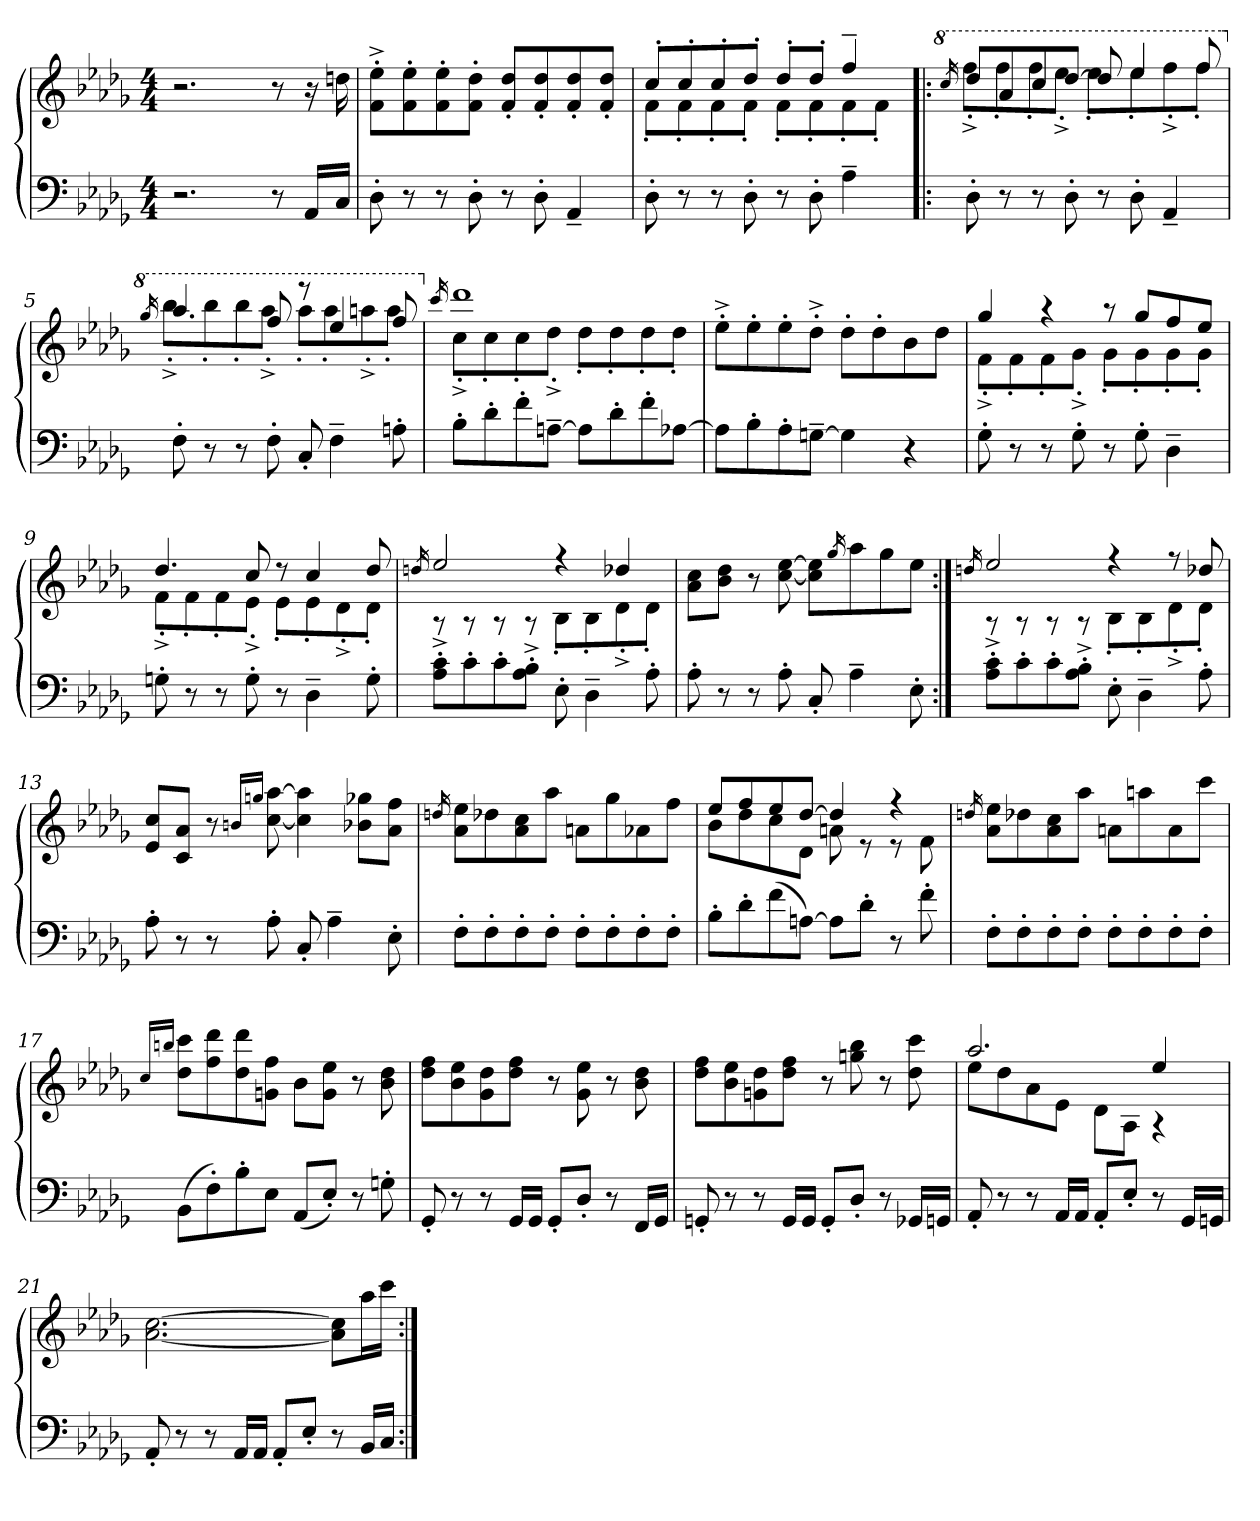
**kern	**kern
*part1	*part1
*staff2	*staff1
*clefF4	*clefG2
*k[b-e-a-d-g-]	*k[b-e-a-d-g-]
*M4/4	*M4/4
=1	=1
2.r	2.r
8r	8r
16AA-/LL	16r
16C/JJ	16ddn\
=2	=2
8D-'\	8f^'\ 8ee-^'\L
8r	8f'\ 8ee-'\
8r	8f'\ 8ee-'\
8D-'\	8f'\ 8dd-'\J
8r	8f'/ 8dd-'/L
8D-'\	8f'/ 8dd-'/
4AA-~/	8f'/ 8dd-'/
.	8f'/ 8dd-'/J
=3	=3
*	*^
8D-'\	8cc'/L	8f'\L
8r	8cc'/	8f'\
8r	8cc'/	8f'\
8D-'\	8dd-'/J	8f'\J
8r	8dd-'/L	8f'\L
8D-'\	8dd-'/J	8f'\
4A-~\	4ff~/	8f'\
.	.	8f'\J
!!LO:LB:g=z	!!
=4!|:	=4!|:	=4!|:
*	*8va	*
.	16qccc/	.
8D-'\	8ddd-/L	8fff^'\L
8r	8aa-/	8fff'\
8r	8ccc/	8fff'\
8D-'\	[8ddd-/J	8eee-^'\J
8r	8ddd-/]	8eee-'\L
8D-'\	4eee-/	8eee-'\
4AA-~/	.	8fff^'\
.	8fff/	8fff'\J
=5	=5	=5
*	*X8va	*
*	*8va	*
.	16qggg-/	.
8F'\	4.aaa-/	8bbb-^'\L
8r	.	8bbb-'\
8r	.	8bbb-'\
8F'\	8fff/	8aaa-^'\J
8C'/	8r	8aaa-'\L
4F~\	4eee-/	8aaa-'\
.	.	8aaan^'\
8An'\	8fff/	8aaa'\J
=6	=6	=6
*	*X8va	*
.	16qccc/	.
8B-'\L	1ddd-	8cc^'\L
8d-'\	.	8cc'\
8f'\	.	8cc'\
[8An~\J	.	8dd-^'\J
8A\L]	.	8dd-'\L
8d-'\	.	8dd-'\
8f'\	.	8dd-'\
[8A-X\J	.	8dd-'\J
*	*v	*v
!!LO:LB:g=z
=7	=7
8A-\L]	8ee-^'\L
8B-'\	8ee-'\
8A-'\	8ee-'\
[8Gn~\J	8dd-^'\J
4G\]	8dd-'\L
.	8dd-'\
4r	8b-\
.	8dd-\J
=8	=8
*	*^
8G-'\	4gg-/	8f^'\L
8r	.	8f'\
8r	4r	8f'\
8G-'\	.	8g-^'\J
8r	8r	8g-'\L
8G-'\	8gg-/L	8g-'\
4D-~\	8ff/	8g-'\
.	8ee-/J	8g-'\J
=9	=9	=9
8Gn'\	4.dd-/	8f^'\L
8r	.	8f'\
8r	.	8f'\
8G'\	8cc/	8e-^'\J
8r	8r	8e-'\L
4D-~\	4cc/	8e-'\
.	.	8d-^'\
8G'\	8dd-/	8d-'\J
!!LO:LB:g=z	!!
=10	=10	=10
.	16qddn/	.
8A-^'\ 8c^'\L	2ee-/	8r
8c'\	.	8r
8c'\	.	8r
8A-^'\ 8B-^'\J	.	8r
8E-'\	4r	8B-'\L
4D-~\	.	8B-'\
.	4dd-X/	8d-^'\
8A-'\	.	8d-'\J
*	*v	*v
=11	=11
8A-'\	8a-\ 8cc\L
8r	8b-\ 8dd-\J
8r	8r
8A-'\	[8cc\ [8ee-\
8C'/	8cc]\ 8ee-]\L
.	16qgg-/
4A-~\	8aa-\
.	8gg-\
8E-'\	8ee-\J
=12:|!	=12:|!
.	16qddn/
*	*^
8A-^'\ 8c^'\L	2ee-/	8r
8c'\	.	8r
8c'\	.	8r
8A-^'\ 8B-^'\J	.	8r
8E-'\	4r	8B-'\L
4D-~\	.	8B-'\
.	8r	8d-^'\
8A-'\	8dd-X/	8d-'\J
*	*v	*v
!!LO:LB:g=z
=13	=13
8A-'\	8e-/ 8cc/L
8r	8c/ 8a-/J
8r	8r
.	16qbn/LL
.	16qggn/JJ
8A-'\	[8cc\ [8aa-\
8C'/	4cc]\ 4aa-]\
4A-~\	.
.	8b-X\ 8gg-X\L
8E-'\	8a-\ 8ff\J
=14	=14
.	16qddn/
8F'\L	8a-\ 8ee-\L
8F'\	8dd-X\
8F'\	8a-\ 8cc\
8F'\J	8aa-\J
8F'\L	8an\L
8F'\	8gg-\
8F'\	8a-X\
8F'\J	8ff\J
=15	=15
*	*^
8B-'\L	8ee-/L	8b-\L
8d-'\	8ff/	8dd-\
(8f\	8ee-/	8cc\
[8An\J)	[8dd-/J	8d-\J
8A\L]	4dd-/]	8an\
8d-'\J	.	8r
8r	4r	8r
8f'\	.	8f\
*	*v	*v
!!LO:PB:g=z
=16	=16
.	16qddn/
8F'\L	8a-\ 8ee-\L
8F'\	8dd-X\
8F'\	8a-\ 8cc\
8F'\J	8aa-\J
8F'\L	8an\L
8F'\	8aan\
8F'\	8a\
8F'\J	8ccc\J
=17	=17
.	16qcc/LL
.	16qbbn/JJ
(8BB-\L	8dd-\ 8ccc\L
8F'\)	8ff\ 8ddd-\
8B-'\	8dd-\ 8ddd-\
8E-\J	8gn\ 8ff\J
(8AA-/L	8b-\L
8E-'/J)	8g\ 8ee-\J
8r	8r
8Gn'\	8b-\ 8dd-\
=18	=18
8GG-'/	8dd-\ 8ff\L
8r	8b-\ 8ee-\
8r	8g-\ 8dd-\
16GG-/LL	8dd-\ 8ff\J
16GG-/JJ	.
8GG-'/L	8r
8D-'/J	8g-\ 8ee-\
8r	8r
16FF/LL	8b-\ 8dd-\
16GG-/JJ	.
!!LO:LB:g=z
=19	=19
8GGn'/	8dd-\ 8ff\L
8r	8b-\ 8ee-\
8r	8gn\ 8dd-\
16GG/LL	8dd-\ 8ff\J
16GG/JJ	.
8GG'/L	8r
8D-'/J	8ggn\ 8bb-\
8r	8r
16GG-X/LL	8dd-\ 8ccc\
16GGn/JJ	.
=20	=20
*	*^
8AA-'/	2.aa-/	8ee-\L
8r	.	8dd-\
8r	.	8a-\
16AA-/LL	.	8e-\J
16AA-/JJ	.	.
8AA-'/L	.	8d-\L
8E-'/J	.	8A-\J
8r	4ee-/	4r
16GG-/LL	.	.
16GGn/JJ	.	.
*	*v	*v
=21	=21
8AA-'/	[2.a-\ [2.cc\
8r	.
8r	.
16AA-/LL	.
16AA-/JJ	.
8AA-'/L	.
8E-'/J	.
8r	8a-]\ 8cc]\L
16BB-/LL	16aa-\L
16C/JJ	16ccc\JJ
=:|!	=:|!
*-	*-
